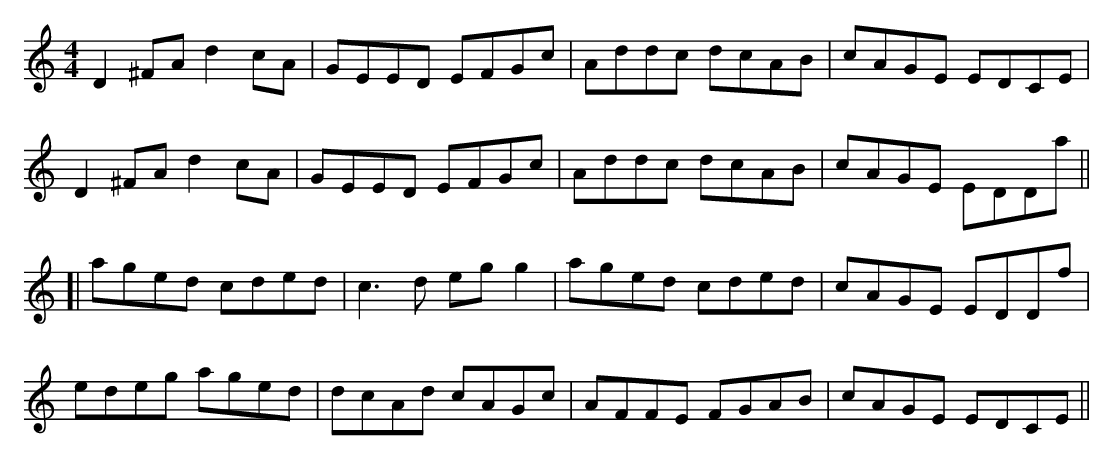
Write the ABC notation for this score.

X:1
M:4/4
K:Ddor
D2^FA d2cA|GEED EFGc|Addc dcAB|cAGE EDCE|
D2^FA d2cA|GEED EFGc|Addc dcAB|cAGE EDDa||
[|aged cded|c3d egg2|aged cded|cAGE EDDf|
edeg aged|dcAd cAGc|AFFE FGAB|cAGE EDCE||
